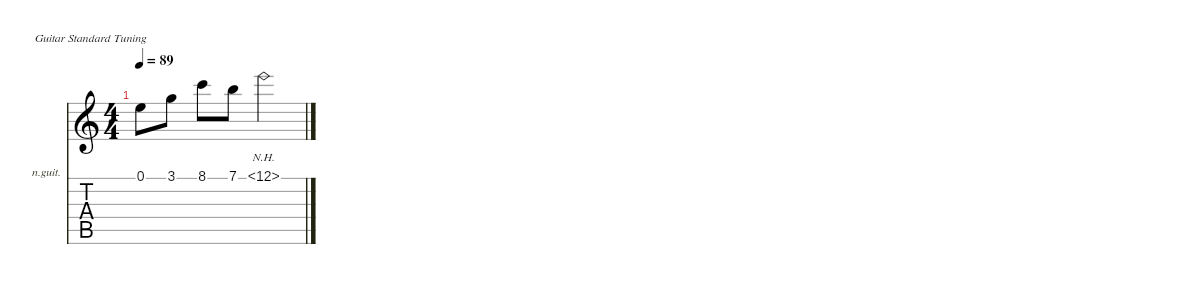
\defaultSystemsLayout 4
\hideDynamics
\bracketExtendMode nobrackets
\firstSystemTrackNameOrientation horizontal
\otherSystemsTrackNameOrientation horizontal
\track ("Гитара" "n.guit.") {instrument acousticguitarnylon}
\staff {score tabs}
\tuning (E4 B3 G3 D3 A2 E2)
\ts (4 4)
\tempo 89
\clef g2
\ks c
0.1.8{dy f beam Down} 3.1.8{beam Down} 8.1.8{beam Down} 7.1.8{beam Down} 12.1{nh}.2{beam Down}
